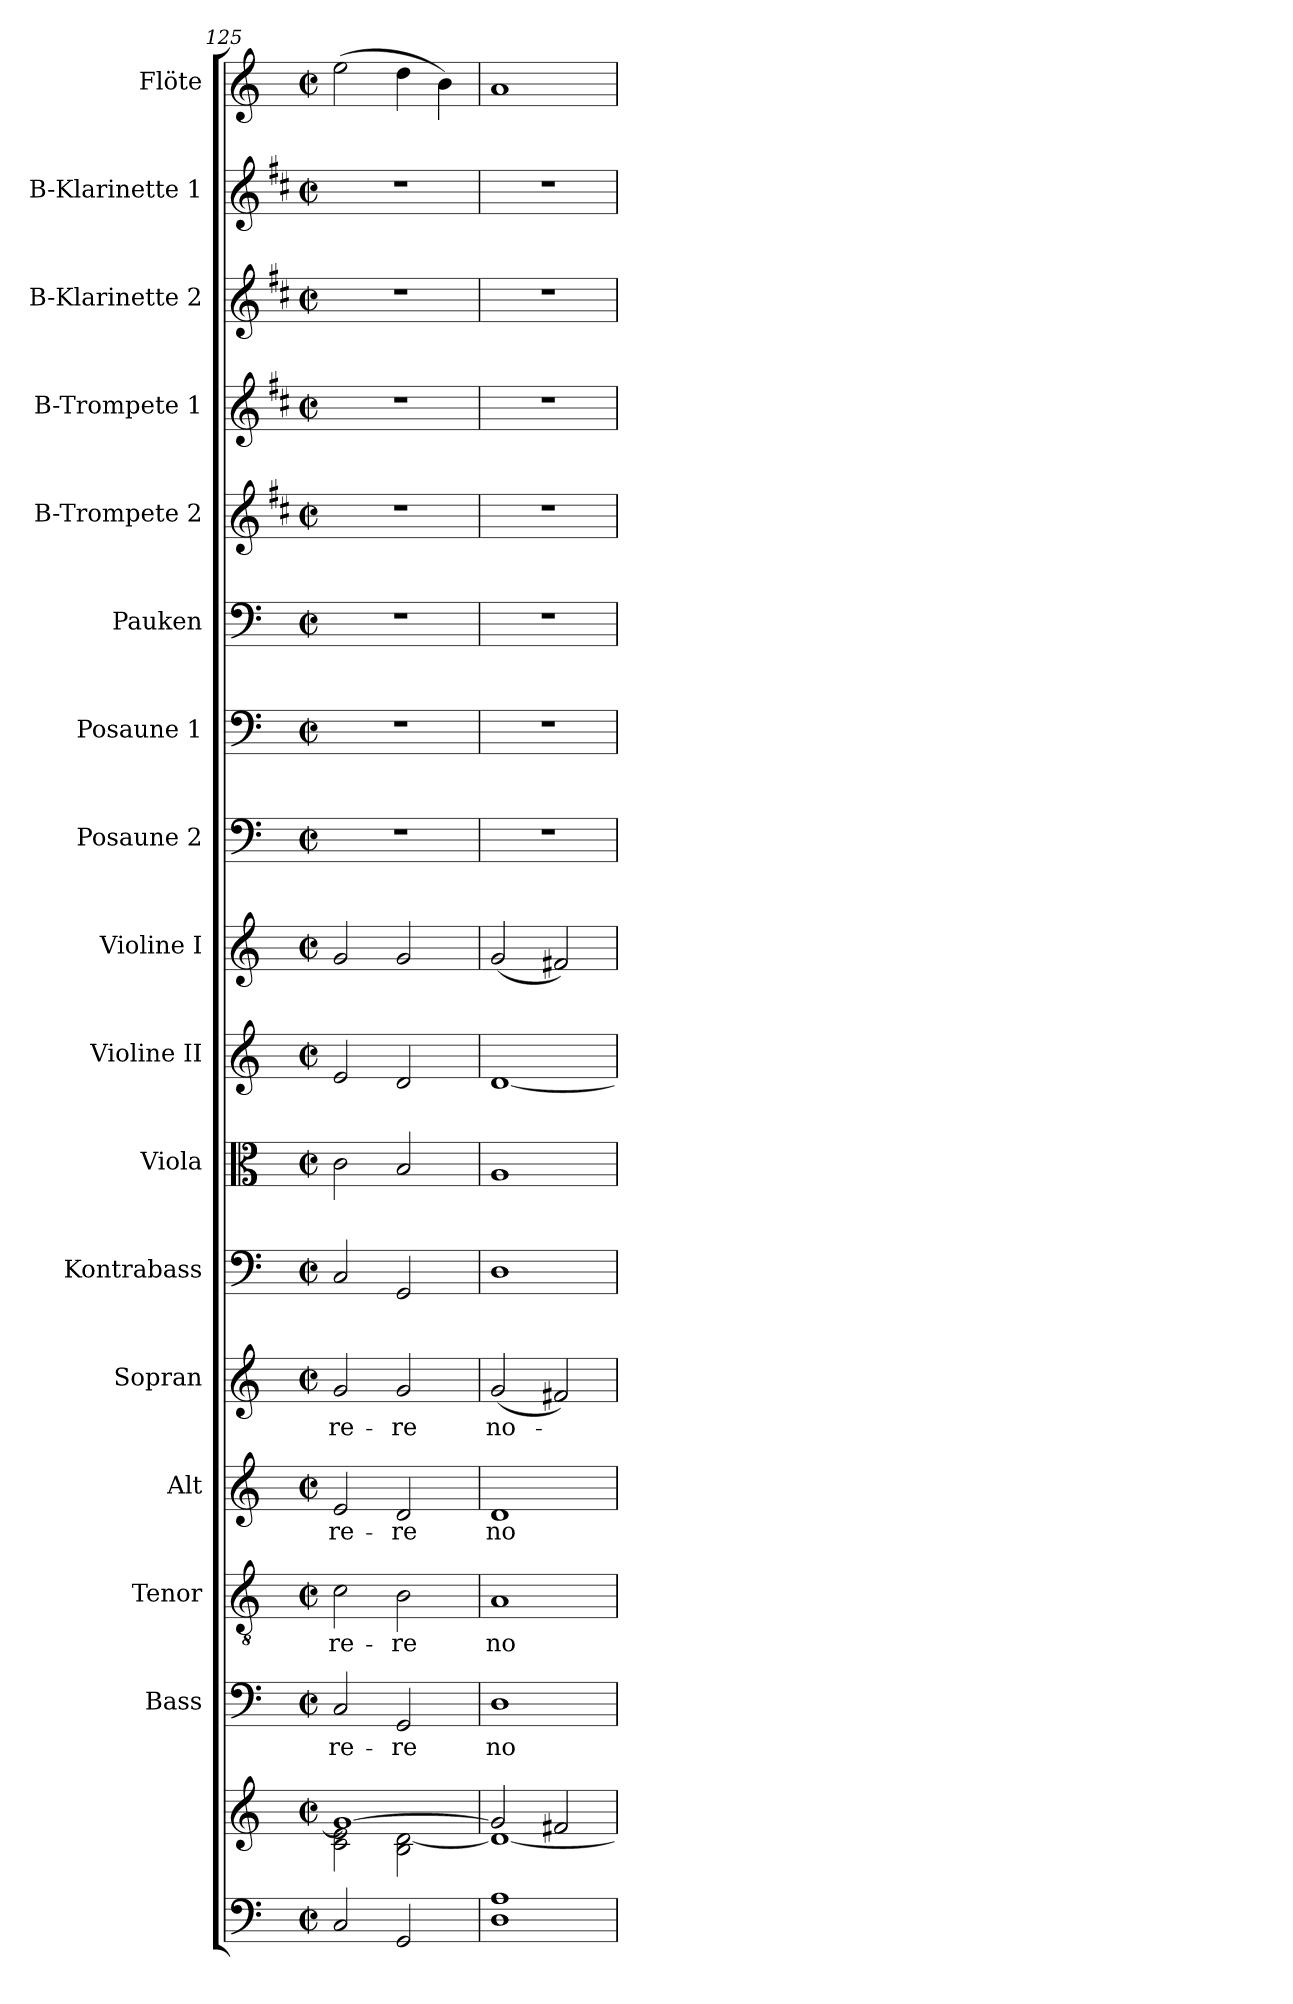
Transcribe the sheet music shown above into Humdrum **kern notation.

**kern	**kern	**kern	**text	**kern	**text	**kern	**text	**kern	**text	**kern	**kern	**kern	**kern	**kern	**kern	**kern	**kern	**kern	**kern	**kern	**kern
*part17	*part17	*part16	*part16	*part15	*part15	*part14	*part14	*part13	*part13	*part12	*part11	*part10	*part9	*part8	*part7	*part6	*part5	*part4	*part3	*part2	*part1
*staff18	*staff17	*staff16	*staff16	*staff15	*staff15	*staff14	*staff14	*staff13	*staff13	*staff12	*staff11	*staff10	*staff9	*staff8	*staff7	*staff6	*staff5	*staff4	*staff3	*staff2	*staff1
*	*	*I"Bass	*	*I"Tenor	*	*I"Alt	*	*I"Sopran	*	*I"Kontrabass	*I"Viola	*I"Violine II	*I"Violine I	*I"Posaune 2	*I"Posaune 1	*I"Pauken	*I"B-Trompete 2	*I"B-Trompete 1	*I"B-Klarinette 2	*I"B-Klarinette 1	*I"Flöte
*	*	*I'B.	*	*I'T.	*	*I'A.	*	*I'S.	*	*I'Kb.	*I'Vla.	*I'Vl. II	*I'Vl. I	*I'Pos. 2	*I'Pos. 1	*I'Pk.	*I'B Trp. 2	*I'B Trp. 1	*I'B Kl. 2	*I'B Kl. 1	*I'Fl.
*clefF4	*clefG2	*clefF4	*	*clefGv2	*	*clefG2	*	*clefG2	*	*clefF4	*clefC3	*clefG2	*clefG2	*clefF4	*clefF4	*clefF4	*clefG2	*clefG2	*clefG2	*clefG2	*clefG2
*	*	*	*	*	*	*	*	*	*	*ITrd7c12	*	*	*	*	*	*	*ITrd1c2	*ITrd1c2	*ITrd1c2	*ITrd1c2	*
*k[]	*k[]	*k[]	*	*k[]	*	*k[]	*	*k[]	*	*k[]	*k[]	*k[]	*k[]	*k[]	*k[]	*k[]	*k[]	*k[]	*k[]	*k[]	*k[]
*C:	*C:	*C:	*	*C:	*	*C:	*	*C:	*	*C:	*C:	*C:	*C:	*C:	*C:	*C:	*C:	*C:	*C:	*C:	*C:
*M2/2	*M2/2	*M2/2	*	*M2/2	*	*M2/2	*	*M2/2	*	*M2/2	*M2/2	*M2/2	*M2/2	*M2/2	*M2/2	*M2/2	*M2/2	*M2/2	*M2/2	*M2/2	*M2/2
*met(c|)	*met(c|)	*met(c|)	*	*met(c|)	*	*met(c|)	*	*met(c|)	*	*met(c|)	*met(c|)	*met(c|)	*met(c|)	*met(c|)	*met(c|)	*met(c|)	*met(c|)	*met(c|)	*met(c|)	*met(c|)	*met(c|)
=125	=125	=125	=125	=125	=125	=125	=125	=125	=125	=125	=125	=125	=125	=125	=125	=125	=125	=125	=125	=125	=125
*	*^	*	*	*	*	*	*	*	*	*	*	*	*	*	*	*	*	*	*	*	*
!	!	!	!	!LO:LY:b	!	!LO:LY:b	!	!LO:LY:b	!	!LO:LY:b	!	!	!	!	!	!	!	!	!	!	!	!
2C/	1g_	2c\ 2e\	2C/	-re-	2c\	-re-	2e/	-re-	2g/	-re-	2CC/	2c\	2e/	2g/	1r	1r	1r	1r	1r	1r	1r	(>2ee\
!	!	!	!	!LO:LY:b	!	!LO:LY:b	!	!LO:LY:b	!	!LO:LY:b	!	!	!	!	!	!	!	!	!	!	!	!
2GG/	.	2B\ [<2d\	2GG/	-re	2B\	-re	2d/	-re	2g/	-re	2GGG/	2B/	2d/	2g/	.	.	.	.	.	.	.	4dd\
.	.	.	.	.	.	.	.	.	.	.	.	.	.	.	.	.	.	.	.	.	.	4b\)
=126	=126	=126	=126	=126	=126	=126	=126	=126	=126	=126	=126	=126	=126	=126	=126	=126	=126	=126	=126	=126	=126	=126
*^	*	*	*	*	*	*	*	*	*	*	*	*	*	*	*	*	*	*	*	*	*	*
!	!	!	!	!	!LO:LY:b	!	!LO:LY:b	!	!LO:LY:b	!	!LO:LY:b	!	!	!	!	!	!	!	!	!	!	!	!
1A	1D	2g/]	1d_	1D	no-	1A	no-	1d	no-	(<2g/	no-	1DD	1A	[1d	(<2g/	1r	1r	1r	1r	1r	1r	1r	1a
.	.	2f#X/	.	.	.	.	.	.	.	2f#X/)	.	.	.	.	2f#X/)	.	.	.	.	.	.	.	.
*v	*v	*	*	*	*	*	*	*	*	*	*	*	*	*	*	*	*	*	*	*	*	*	*
*	*v	*v	*	*	*	*	*	*	*	*	*	*	*	*	*	*	*	*	*	*	*	*
=	=	=	=	=	=	=	=	=	=	=	=	=	=	=	=	=	=	=	=	=	=
*-	*-	*-	*-	*-	*-	*-	*-	*-	*-	*-	*-	*-	*-	*-	*-	*-	*-	*-	*-	*-	*-
